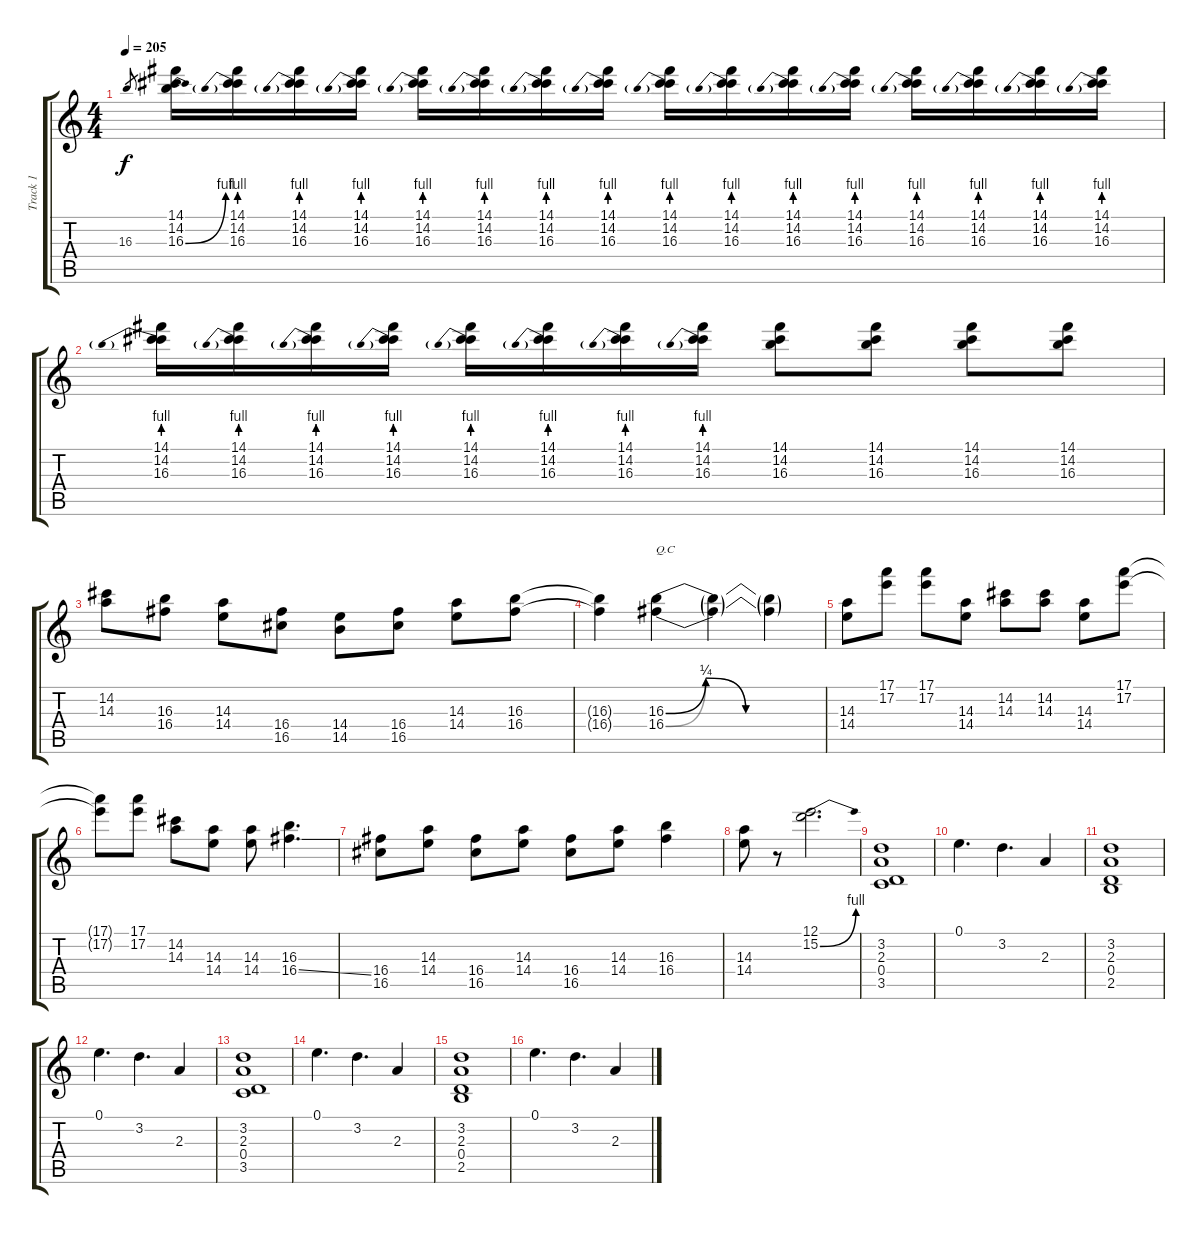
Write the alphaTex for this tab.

\track ("Track 1" "Track 1") {instrument acousticguitarsteel}
\staff {score tabs}
\tuning (E4 B3 G3 D3 A2 E2) {hide}
\ts (4 4)
\tempo 205
\clef g2
\ks c
16.3.8{gr dy f} (14.1 14.2 16.3{be (bend 0 0 60 4)}).16 (14.1 14.2 16.3{be (prebend 0 4 60 4)}).16 (14.1 14.2 16.3{be (prebend 0 4 60 4)}).16 (14.1 14.2 16.3{be (prebend 0 4 60 4)}).16 (14.1 14.2 16.3{be (prebend 0 4 60 4)}).16 (14.1 14.2 16.3{be (prebend 0 4 60 4)}).16 (14.1 14.2 16.3{be (prebend 0 4 60 4)}).16 (14.1 14.2 16.3{be (prebend 0 4 60 4)}).16 (14.1 14.2 16.3{be (prebend 0 4 60 4)}).16 (14.1 14.2 16.3{be (prebend 0 4 60 4)}).16 (14.1 14.2 16.3{be (prebend 0 4 60 4)}).16 (14.1 14.2 16.3{be (prebend 0 4 60 4)}).16 (14.1 14.2 16.3{be (prebend 0 4 60 4)}).16 (14.1 14.2 16.3{be (prebend 0 4 60 4)}).16 (14.1 14.2 16.3{be (prebend 0 4 60 4)}).16 (14.1 14.2 16.3{be (prebend 0 4 60 4)}).16 |
(14.1 14.2 16.3{be (prebend 0 4 60 4)}).16 (14.1 14.2 16.3{be (prebend 0 4 60 4)}).16 (14.1 14.2 16.3{be (prebend 0 4 60 4)}).16 (14.1 14.2 16.3{be (prebend 0 4 60 4)}).16 (14.1 14.2 16.3{be (prebend 0 4 60 4)}).16 (14.1 14.2 16.3{be (prebend 0 4 60 4)}).16 (14.1 14.2 16.3{be (prebend 0 4 60 4)}).16 (14.1 14.2 16.3{be (prebend 0 4 60 4)}).16 (14.1 14.2 16.3).8 (14.1 14.2 16.3).8 (14.1 14.2 16.3).8 (14.1 14.2 16.3).8 |
(14.2 14.3).8 (16.3 16.4).8 (14.3 14.4).8 (16.4 16.5).8 (14.4 14.5).8 (16.4 16.5).8 (14.3 14.4).8 (16.3 16.4).8 |
(16.3{t} 16.4{t}).4 (16.3{be (custom 0 0 15 1 30 0 60 0)} 16.4{be (custom 0 0 15 1 30 0 60 0)}).4{txt "Q.C"} (16.3{t} 16.4{t}).4 (16.3{t} 16.4{t}).4 |
(14.3 14.4).8 (17.1 17.2).8 (17.1 17.2).8 (14.3 14.4).8 (14.2 14.3).8 (14.2 14.3).8 (14.3 14.4).8 (17.1 17.2).8 |
(17.1{t} 17.2{t}).8 (17.1 17.2).8 (14.2 14.3).8 (14.3 14.4).8 (14.3 14.4).8 (16.3 16.4{ss}).4{d} |
(16.4 16.5).8 (14.3 14.4).8 (16.4 16.5).8 (14.3 14.4).8 (16.4 16.5).8 (14.3 14.4).8 (16.3 16.4).4 |
(14.3 14.4).8 r.8 (12.1 15.2{be (bend 0 0 60 4)}).2{d} |
(3.2 2.3 0.4 3.5).1 |
0.1.4{d} 3.2.4{d} 2.3.4 |
(3.2 2.3 0.4 2.5).1 |
0.1.4{d} 3.2.4{d} 2.3.4 |
(3.2 2.3 0.4 3.5).1 |
0.1.4{d} 3.2.4{d} 2.3.4 |
(3.2 2.3 0.4 2.5).1 |
0.1.4{d} 3.2.4{d} 2.3.4
